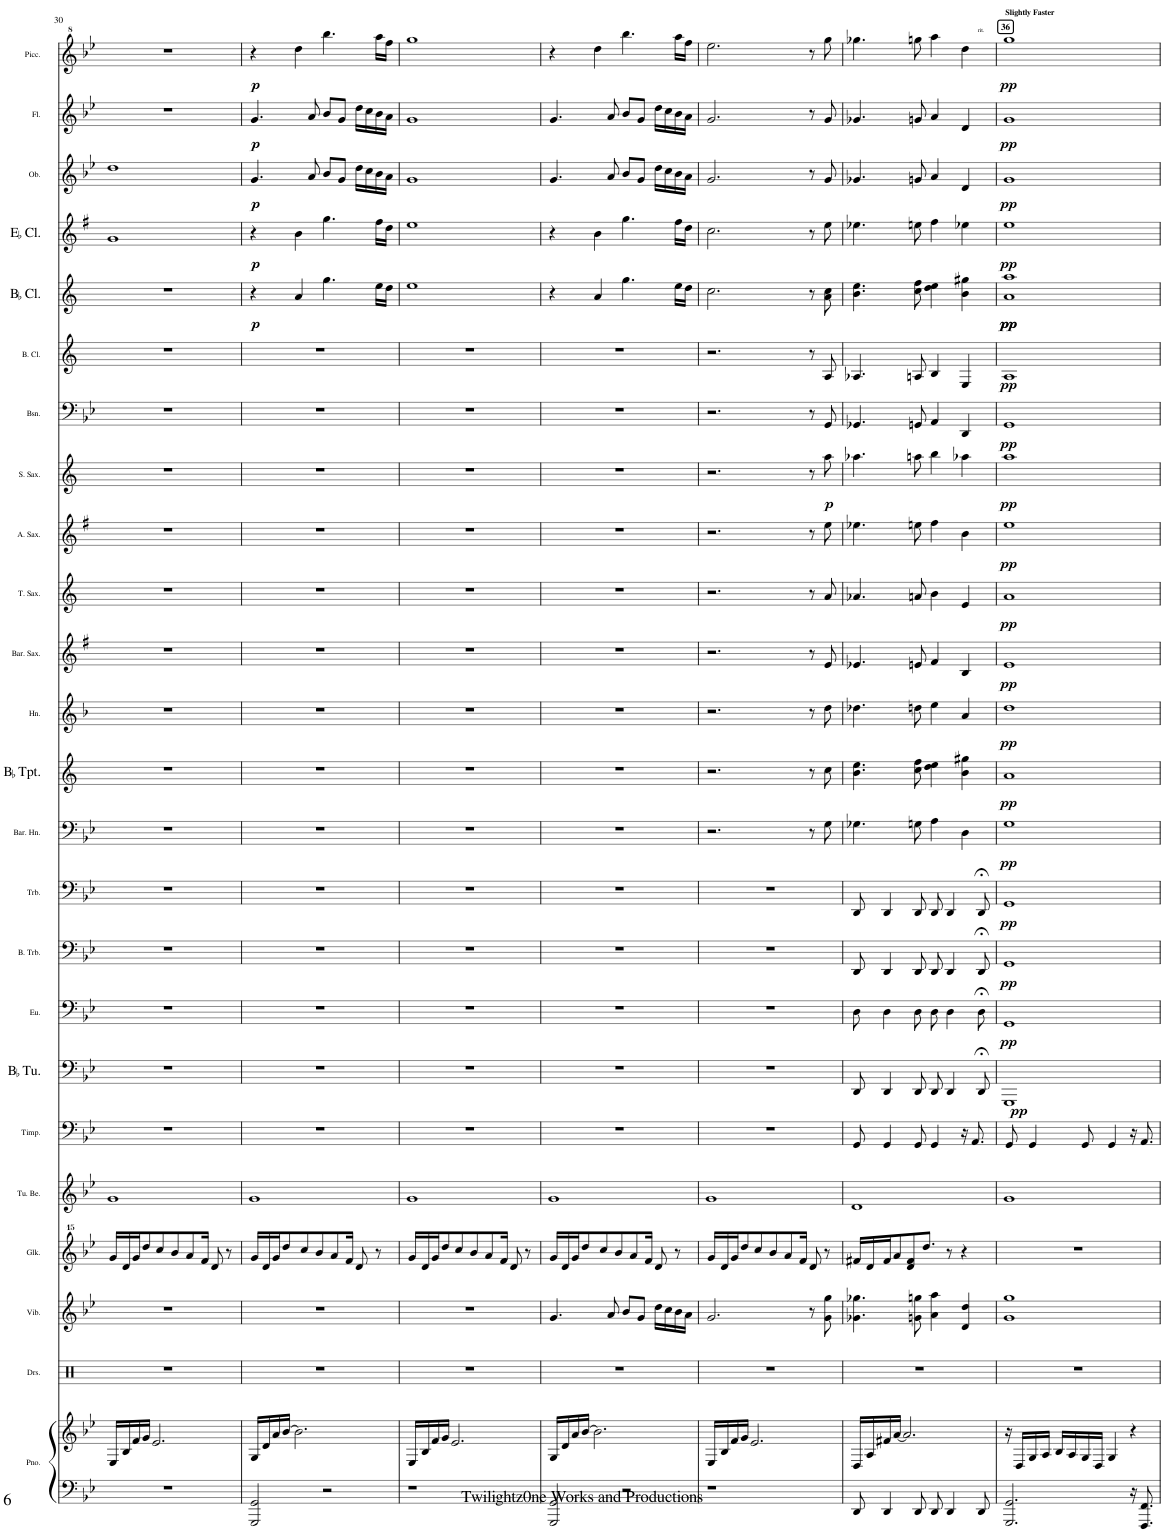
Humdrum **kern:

**kern	**kern	**kern	**kern	**kern	**kern	**kern	**kern	**dynam	**kern	**dynam	**kern	**dynam	**kern	**dynam	**kern	**dynam	**kern	**dynam	**kern	**dynam	**kern	**dynam	**kern	**dynam	**kern	**dynam	**kern	**dynam	**kern	**dynam	**kern	**dynam	**kern	**dynam	**kern	**dynam	**kern	**dynam	**kern	**dynam	**kern	**dynam
*part24	*part24	*part23	*part22	*part21	*part20	*part19	*part18	*part18	*part17	*part17	*part16	*part16	*part15	*part15	*part14	*part14	*part13	*part13	*part12	*part12	*part11	*part11	*part10	*part10	*part9	*part9	*part8	*part8	*part7	*part7	*part6	*part6	*part5	*part5	*part4	*part4	*part3	*part3	*part2	*part2	*part1	*part1
*staff25	*staff24	*staff23	*staff22	*staff21	*staff20	*staff19	*staff18	*staff18	*staff17	*staff17	*staff16	*staff16	*staff15	*staff15	*staff14	*staff14	*staff13	*staff13	*staff12	*staff12	*staff11	*staff11	*staff10	*staff10	*staff9	*staff9	*staff8	*staff8	*staff7	*staff7	*staff6	*staff6	*staff5	*staff5	*staff4	*staff4	*staff3	*staff3	*staff2	*staff2	*staff1	*staff1
*I"Piano	*	*I"Drumset	*I"Vibraphone	*I"Glockenspiel	*I"Tubular Bells	*I"Timpani	*I"BaccidentalFlat Tuba	*	*I"Euphonium	*	*I"Bass Trombone	*	*I"Trombone	*	*I"Baritone Horn	*	*I"BaccidentalFlat Trumpet	*	*I"Horn	*	*I"Baritone Saxophone	*	*I"Tenor Saxophone	*	*I"Alto Saxophone	*	*I"Soprano Saxophone	*	*I"Bassoon	*	*I"Bass Clarinet	*	*I"BaccidentalFlat Clarinet	*	*I"EaccidentalFlat Clarinet	*	*I"Oboe	*	*I"Flute	*	*I"Piccolo	*
*I'Pno.	*	*I'Drs.	*I'Vib.	*I'Glk.	*I'Tu. Be.	*I'Timp.	*I'BaccidentalFlat Tu.	*	*I'Eu.	*	*I'B. Trb.	*	*I'Trb.	*	*I'Bar. Hn.	*	*I'BaccidentalFlat Tpt.	*	*I'Hn.	*	*I'Bar. Sax.	*	*I'T. Sax.	*	*I'A. Sax.	*	*I'S. Sax.	*	*I'Bsn.	*	*I'B. Cl.	*	*I'BaccidentalFlat Cl.	*	*I'EaccidentalFlat Cl.	*	*I'Ob.	*	*I'Fl.	*	*I'Picc.	*
!!LO:PB:g=z
*clefF4	*clefG2	*clefX	*clefG2	*clefG^^2	*clefG2	*clefF4	*clefF4	*	*clefF4	*	*clefF4	*	*clefF4	*	*clefF4	*	*clefG2	*	*clefG2	*	*clefG2	*	*clefG2	*	*clefG2	*	*clefG2	*	*clefF4	*	*clefG2	*	*clefG2	*	*clefG2	*	*clefG2	*	*clefG2	*	*clefG^2	*
*	*	*	*	*	*	*	*	*	*	*	*	*	*	*	*Trd4c7	*	*Trd1c2	*	*Trd4c7	*	*Trd12c21	*	*Trd8c14	*	*Trd5c9	*	*Trd1c2	*	*	*	*Trd8c14	*	*Trd1c2	*	*Trd-2c-3	*	*	*	*	*	*Trd-7c-12	*
*k[b-e-]	*k[b-e-]	*k[]	*k[b-e-]	*k[b-e-]	*k[b-e-]	*k[b-e-]	*k[b-e-]	*	*k[b-e-]	*	*k[b-e-]	*	*k[b-e-]	*	*k[b-e-]	*	*k[]	*	*k[b-]	*	*k[f#]	*	*k[]	*	*k[f#]	*	*k[]	*	*k[b-e-]	*	*k[]	*	*k[]	*	*k[f#]	*	*k[b-e-]	*	*k[b-e-]	*	*k[b-e-]	*
*M4/4	*M4/4	*M4/4	*M4/4	*M4/4	*M4/4	*M4/4	*M4/4	*	*M4/4	*	*M4/4	*	*M4/4	*	*M4/4	*	*M4/4	*	*M4/4	*	*M4/4	*	*M4/4	*	*M4/4	*	*M4/4	*	*M4/4	*	*M4/4	*	*M4/4	*	*M4/4	*	*M4/4	*	*M4/4	*	*M4/4	*
=30	=30	=30	=30	=30	=30	=30	=30	=30	=30	=30	=30	=30	=30	=30	=30	=30	=30	=30	=30	=30	=30	=30	=30	=30	=30	=30	=30	=30	=30	=30	=30	=30	=30	=30	=30	=30	=30	=30	=30	=30	=30	=30
1r	16E-/LL	1r	1r	16ggg/LL	1g	1r	1r	.	1r	.	1r	.	1r	.	1r	.	1r	.	1r	.	1r	.	1r	.	1r	.	1r	.	1r	.	1r	.	1r	.	1g	.	1dd	.	1r	.	1r	.
.	16B-/	.	.	16ddd/	.	.	.	.	.	.	.	.	.	.	.	.	.	.	.	.	.	.	.	.	.	.	.	.	.	.	.	.	.	.	.	.	.	.	.	.	.	.
.	16f/	.	.	16ggg/J	.	.	.	.	.	.	.	.	.	.	.	.	.	.	.	.	.	.	.	.	.	.	.	.	.	.	.	.	.	.	.	.	.	.	.	.	.	.
.	16g/JJ	.	.	8dddd/	.	.	.	.	.	.	.	.	.	.	.	.	.	.	.	.	.	.	.	.	.	.	.	.	.	.	.	.	.	.	.	.	.	.	.	.	.	.
.	2.e-/	.	.	.	.	.	.	.	.	.	.	.	.	.	.	.	.	.	.	.	.	.	.	.	.	.	.	.	.	.	.	.	.	.	.	.	.	.	.	.	.	.
.	.	.	.	8cccc/	.	.	.	.	.	.	.	.	.	.	.	.	.	.	.	.	.	.	.	.	.	.	.	.	.	.	.	.	.	.	.	.	.	.	.	.	.	.
.	.	.	.	8bbb-/	.	.	.	.	.	.	.	.	.	.	.	.	.	.	.	.	.	.	.	.	.	.	.	.	.	.	.	.	.	.	.	.	.	.	.	.	.	.
.	.	.	.	8aaa/	.	.	.	.	.	.	.	.	.	.	.	.	.	.	.	.	.	.	.	.	.	.	.	.	.	.	.	.	.	.	.	.	.	.	.	.	.	.
.	.	.	.	16fff/Jk	.	.	.	.	.	.	.	.	.	.	.	.	.	.	.	.	.	.	.	.	.	.	.	.	.	.	.	.	.	.	.	.	.	.	.	.	.	.
.	.	.	.	8ddd/	.	.	.	.	.	.	.	.	.	.	.	.	.	.	.	.	.	.	.	.	.	.	.	.	.	.	.	.	.	.	.	.	.	.	.	.	.	.
.	.	.	.	8r	.	.	.	.	.	.	.	.	.	.	.	.	.	.	.	.	.	.	.	.	.	.	.	.	.	.	.	.	.	.	.	.	.	.	.	.	.	.
=31	=31	=31	=31	=31	=31	=31	=31	=31	=31	=31	=31	=31	=31	=31	=31	=31	=31	=31	=31	=31	=31	=31	=31	=31	=31	=31	=31	=31	=31	=31	=31	=31	=31	=31	=31	=31	=31	=31	=31	=31	=31	=31
!	!	!	!	!	!	!	!	!	!	!	!	!	!	!	!	!	!	!	!	!	!	!	!	!	!	!	!	!	!	!	!	!	!	!LO:DY:b	!	!LO:DY:b	!	!LO:DY:b	!	!LO:DY:b	!	!LO:DY:b
2GGG/ 2GG/	16G/LL	1r	1r	16ggg/LL	1g	1r	1r	.	1r	.	1r	.	1r	.	1r	.	1r	.	1r	.	1r	.	1r	.	1r	.	1r	.	1r	.	1r	.	4r	p	4r	p	4.g/	p	4.g/	p	4r	p
.	16d/	.	.	16ddd/	.	.	.	.	.	.	.	.	.	.	.	.	.	.	.	.	.	.	.	.	.	.	.	.	.	.	.	.	.	.	.	.	.	.	.	.	.	.
.	16a/	.	.	16ggg/J	.	.	.	.	.	.	.	.	.	.	.	.	.	.	.	.	.	.	.	.	.	.	.	.	.	.	.	.	.	.	.	.	.	.	.	.	.	.
.	[16b-/JJ	.	.	8dddd/	.	.	.	.	.	.	.	.	.	.	.	.	.	.	.	.	.	.	.	.	.	.	.	.	.	.	.	.	.	.	.	.	.	.	.	.	.	.
.	2.b-\]	.	.	.	.	.	.	.	.	.	.	.	.	.	.	.	.	.	.	.	.	.	.	.	.	.	.	.	.	.	.	.	4a/	.	4b\	.	.	.	.	.	4ddd\	.
.	.	.	.	8cccc/	.	.	.	.	.	.	.	.	.	.	.	.	.	.	.	.	.	.	.	.	.	.	.	.	.	.	.	.	.	.	.	.	.	.	.	.	.	.
.	.	.	.	.	.	.	.	.	.	.	.	.	.	.	.	.	.	.	.	.	.	.	.	.	.	.	.	.	.	.	.	.	.	.	.	.	8a/	.	8a/	.	.	.
.	.	.	.	8bbb-/	.	.	.	.	.	.	.	.	.	.	.	.	.	.	.	.	.	.	.	.	.	.	.	.	.	.	.	.	.	.	.	.	.	.	.	.	.	.
2r	.	.	.	.	.	.	.	.	.	.	.	.	.	.	.	.	.	.	.	.	.	.	.	.	.	.	.	.	.	.	.	.	4.gg\	.	4.gg\	.	8b-/L	.	8b-/L	.	4.bbb-\	.
.	.	.	.	8aaa/	.	.	.	.	.	.	.	.	.	.	.	.	.	.	.	.	.	.	.	.	.	.	.	.	.	.	.	.	.	.	.	.	.	.	.	.	.	.
.	.	.	.	.	.	.	.	.	.	.	.	.	.	.	.	.	.	.	.	.	.	.	.	.	.	.	.	.	.	.	.	.	.	.	.	.	8g/J	.	8g/J	.	.	.
.	.	.	.	16fff/Jk	.	.	.	.	.	.	.	.	.	.	.	.	.	.	.	.	.	.	.	.	.	.	.	.	.	.	.	.	.	.	.	.	.	.	.	.	.	.
.	.	.	.	8ddd/	.	.	.	.	.	.	.	.	.	.	.	.	.	.	.	.	.	.	.	.	.	.	.	.	.	.	.	.	.	.	.	.	16dd\LL	.	16dd\LL	.	.	.
.	.	.	.	.	.	.	.	.	.	.	.	.	.	.	.	.	.	.	.	.	.	.	.	.	.	.	.	.	.	.	.	.	.	.	.	.	16cc\	.	16cc\	.	.	.
.	.	.	.	8r	.	.	.	.	.	.	.	.	.	.	.	.	.	.	.	.	.	.	.	.	.	.	.	.	.	.	.	.	16ee\LL	.	16ff#\LL	.	16b-\	.	16b-\	.	16aaa\LL	.
.	.	.	.	.	.	.	.	.	.	.	.	.	.	.	.	.	.	.	.	.	.	.	.	.	.	.	.	.	.	.	.	.	16dd\JJ	.	16dd\JJ	.	16a\JJ	.	16a\JJ	.	16fff\JJ	.
=32	=32	=32	=32	=32	=32	=32	=32	=32	=32	=32	=32	=32	=32	=32	=32	=32	=32	=32	=32	=32	=32	=32	=32	=32	=32	=32	=32	=32	=32	=32	=32	=32	=32	=32	=32	=32	=32	=32	=32	=32	=32	=32
1r	16E-/LL	1r	1r	16ggg/LL	1g	1r	1r	.	1r	.	1r	.	1r	.	1r	.	1r	.	1r	.	1r	.	1r	.	1r	.	1r	.	1r	.	1r	.	1ee	.	1ee	.	1g	.	1g	.	1ggg	.
.	16B-/	.	.	16ddd/	.	.	.	.	.	.	.	.	.	.	.	.	.	.	.	.	.	.	.	.	.	.	.	.	.	.	.	.	.	.	.	.	.	.	.	.	.	.
.	16f/	.	.	16ggg/J	.	.	.	.	.	.	.	.	.	.	.	.	.	.	.	.	.	.	.	.	.	.	.	.	.	.	.	.	.	.	.	.	.	.	.	.	.	.
.	16g/JJ	.	.	8dddd/	.	.	.	.	.	.	.	.	.	.	.	.	.	.	.	.	.	.	.	.	.	.	.	.	.	.	.	.	.	.	.	.	.	.	.	.	.	.
.	2.e-/	.	.	.	.	.	.	.	.	.	.	.	.	.	.	.	.	.	.	.	.	.	.	.	.	.	.	.	.	.	.	.	.	.	.	.	.	.	.	.	.	.
.	.	.	.	8cccc/	.	.	.	.	.	.	.	.	.	.	.	.	.	.	.	.	.	.	.	.	.	.	.	.	.	.	.	.	.	.	.	.	.	.	.	.	.	.
.	.	.	.	8bbb-/	.	.	.	.	.	.	.	.	.	.	.	.	.	.	.	.	.	.	.	.	.	.	.	.	.	.	.	.	.	.	.	.	.	.	.	.	.	.
.	.	.	.	8aaa/	.	.	.	.	.	.	.	.	.	.	.	.	.	.	.	.	.	.	.	.	.	.	.	.	.	.	.	.	.	.	.	.	.	.	.	.	.	.
.	.	.	.	16fff/Jk	.	.	.	.	.	.	.	.	.	.	.	.	.	.	.	.	.	.	.	.	.	.	.	.	.	.	.	.	.	.	.	.	.	.	.	.	.	.
.	.	.	.	8ddd/	.	.	.	.	.	.	.	.	.	.	.	.	.	.	.	.	.	.	.	.	.	.	.	.	.	.	.	.	.	.	.	.	.	.	.	.	.	.
.	.	.	.	8r	.	.	.	.	.	.	.	.	.	.	.	.	.	.	.	.	.	.	.	.	.	.	.	.	.	.	.	.	.	.	.	.	.	.	.	.	.	.
=33	=33	=33	=33	=33	=33	=33	=33	=33	=33	=33	=33	=33	=33	=33	=33	=33	=33	=33	=33	=33	=33	=33	=33	=33	=33	=33	=33	=33	=33	=33	=33	=33	=33	=33	=33	=33	=33	=33	=33	=33	=33	=33
2GGG/ 2GG/	16G/LL	1r	4.g/	16ggg/LL	1g	1r	1r	.	1r	.	1r	.	1r	.	1r	.	1r	.	1r	.	1r	.	1r	.	1r	.	1r	.	1r	.	1r	.	4r	.	4r	.	4.g/	.	4.g/	.	4r	.
.	16d/	.	.	16ddd/	.	.	.	.	.	.	.	.	.	.	.	.	.	.	.	.	.	.	.	.	.	.	.	.	.	.	.	.	.	.	.	.	.	.	.	.	.	.
.	16a/	.	.	16ggg/J	.	.	.	.	.	.	.	.	.	.	.	.	.	.	.	.	.	.	.	.	.	.	.	.	.	.	.	.	.	.	.	.	.	.	.	.	.	.
.	[16b-/JJ	.	.	8dddd/	.	.	.	.	.	.	.	.	.	.	.	.	.	.	.	.	.	.	.	.	.	.	.	.	.	.	.	.	.	.	.	.	.	.	.	.	.	.
.	2.b-\]	.	.	.	.	.	.	.	.	.	.	.	.	.	.	.	.	.	.	.	.	.	.	.	.	.	.	.	.	.	.	.	4a/	.	4b\	.	.	.	.	.	4ddd\	.
.	.	.	.	8cccc/	.	.	.	.	.	.	.	.	.	.	.	.	.	.	.	.	.	.	.	.	.	.	.	.	.	.	.	.	.	.	.	.	.	.	.	.	.	.
.	.	.	8a/	.	.	.	.	.	.	.	.	.	.	.	.	.	.	.	.	.	.	.	.	.	.	.	.	.	.	.	.	.	.	.	.	.	8a/	.	8a/	.	.	.
.	.	.	.	8bbb-/	.	.	.	.	.	.	.	.	.	.	.	.	.	.	.	.	.	.	.	.	.	.	.	.	.	.	.	.	.	.	.	.	.	.	.	.	.	.
2r	.	.	8b-/L	.	.	.	.	.	.	.	.	.	.	.	.	.	.	.	.	.	.	.	.	.	.	.	.	.	.	.	.	.	4.gg\	.	4.gg\	.	8b-/L	.	8b-/L	.	4.bbb-\	.
.	.	.	.	8aaa/	.	.	.	.	.	.	.	.	.	.	.	.	.	.	.	.	.	.	.	.	.	.	.	.	.	.	.	.	.	.	.	.	.	.	.	.	.	.
.	.	.	8g/J	.	.	.	.	.	.	.	.	.	.	.	.	.	.	.	.	.	.	.	.	.	.	.	.	.	.	.	.	.	.	.	.	.	8g/J	.	8g/J	.	.	.
.	.	.	.	16fff/Jk	.	.	.	.	.	.	.	.	.	.	.	.	.	.	.	.	.	.	.	.	.	.	.	.	.	.	.	.	.	.	.	.	.	.	.	.	.	.
.	.	.	16dd\LL	8ddd/	.	.	.	.	.	.	.	.	.	.	.	.	.	.	.	.	.	.	.	.	.	.	.	.	.	.	.	.	.	.	.	.	16dd\LL	.	16dd\LL	.	.	.
.	.	.	16cc\	.	.	.	.	.	.	.	.	.	.	.	.	.	.	.	.	.	.	.	.	.	.	.	.	.	.	.	.	.	.	.	.	.	16cc\	.	16cc\	.	.	.
.	.	.	16b-\	8r	.	.	.	.	.	.	.	.	.	.	.	.	.	.	.	.	.	.	.	.	.	.	.	.	.	.	.	.	16ee\LL	.	16ff#\LL	.	16b-\	.	16b-\	.	16aaa\LL	.
.	.	.	16a\JJ	.	.	.	.	.	.	.	.	.	.	.	.	.	.	.	.	.	.	.	.	.	.	.	.	.	.	.	.	.	16dd\JJ	.	16dd\JJ	.	16a\JJ	.	16a\JJ	.	16fff\JJ	.
=34	=34	=34	=34	=34	=34	=34	=34	=34	=34	=34	=34	=34	=34	=34	=34	=34	=34	=34	=34	=34	=34	=34	=34	=34	=34	=34	=34	=34	=34	=34	=34	=34	=34	=34	=34	=34	=34	=34	=34	=34	=34	=34
1r	16E-/LL	1r	2.g/	16ggg/LL	1g	1r	1r	.	1r	.	1r	.	1r	.	2.r	.	2.r	.	2.r	.	2.r	.	2.r	.	2.r	.	2.r	.	2.r	.	2.r	.	2.cc\	.	2.cc\	.	2.g/	.	2.g/	.	2.eee-\	.
.	16B-/	.	.	16ddd/	.	.	.	.	.	.	.	.	.	.	.	.	.	.	.	.	.	.	.	.	.	.	.	.	.	.	.	.	.	.	.	.	.	.	.	.	.	.
.	16f/	.	.	16ggg/J	.	.	.	.	.	.	.	.	.	.	.	.	.	.	.	.	.	.	.	.	.	.	.	.	.	.	.	.	.	.	.	.	.	.	.	.	.	.
.	16g/JJ	.	.	8dddd/	.	.	.	.	.	.	.	.	.	.	.	.	.	.	.	.	.	.	.	.	.	.	.	.	.	.	.	.	.	.	.	.	.	.	.	.	.	.
.	2.e-/	.	.	.	.	.	.	.	.	.	.	.	.	.	.	.	.	.	.	.	.	.	.	.	.	.	.	.	.	.	.	.	.	.	.	.	.	.	.	.	.	.
.	.	.	.	8cccc/	.	.	.	.	.	.	.	.	.	.	.	.	.	.	.	.	.	.	.	.	.	.	.	.	.	.	.	.	.	.	.	.	.	.	.	.	.	.
.	.	.	.	8bbb-/	.	.	.	.	.	.	.	.	.	.	.	.	.	.	.	.	.	.	.	.	.	.	.	.	.	.	.	.	.	.	.	.	.	.	.	.	.	.
.	.	.	.	8aaa/	.	.	.	.	.	.	.	.	.	.	.	.	.	.	.	.	.	.	.	.	.	.	.	.	.	.	.	.	.	.	.	.	.	.	.	.	.	.
.	.	.	.	16fff/Jk	.	.	.	.	.	.	.	.	.	.	.	.	.	.	.	.	.	.	.	.	.	.	.	.	.	.	.	.	.	.	.	.	.	.	.	.	.	.
.	.	.	8r	8ddd/	.	.	.	.	.	.	.	.	.	.	8r	.	8r	.	8r	.	8r	.	8r	.	8r	.	8r	.	8r	.	8r	.	8r	.	8r	.	8r	.	8r	.	8r	.
!	!	!	!	!	!	!	!	!	!	!	!	!	!	!	!	!	!	!	!	!	!	!	!	!	!	!	!	!LO:DY:b	!	!	!	!	!	!	!	!	!	!	!	!	!	!
.	.	.	8g\ 8gg\	8r	.	.	.	.	.	.	.	.	.	.	8G\	.	8cc\	.	8dd\	.	8e/	.	8a/	.	8ee\	.	8aa\	p	8GG/	.	8A/	.	8a\ 8cc\	.	8ee\	.	8g/	.	8g/	.	8ggg\	.
=35	=35	=35	=35	=35	=35	=35	=35	=35	=35	=35	=35	=35	=35	=35	=35	=35	=35	=35	=35	=35	=35	=35	=35	=35	=35	=35	=35	=35	=35	=35	=35	=35	=35	=35	=35	=35	=35	=35	=35	=35	=35	=35
*	*	*	*	*	*	*	*	*	*	*	*	*	*	*	*	*	*	*	*	*	*	*	*	*	*	*	*	*	*	*	*	*	*	*	*	*	*	*	*	*	*^	*
8DD/	16D/LL	1r	4.g-X\ 4.gg-X\	16fff#X/LL	1d	8GG/	8DD/	.	8D\	.	8DD/	.	8DD/	.	4.G-X\	.	4.b\ 4.ee\	.	4.dd-X\	.	4.e-X/	.	4.a-X/	.	4.ee-X\	.	4.aa-X\	.	4.GG-X/	.	4.A-X/	.	4.b\ 4.ee\	.	4.ee-X\	.	4.g-X/	.	4.g-X/	.	4.ggg-X\	2..ryy	.
.	16A/	.	.	16ddd/	.	.	.	.	.	.	.	.	.	.	.	.	.	.	.	.	.	.	.	.	.	.	.	.	.	.	.	.	.	.	.	.	.	.	.	.	.	.	.
4DD/	16f#X/	.	.	16fff#/J	.	4GG/	4DD/	.	4D\	.	4DD/	.	4DD/	.	.	.	.	.	.	.	.	.	.	.	.	.	.	.	.	.	.	.	.	.	.	.	.	.	.	.	.	.	.
.	[16a/JJ	.	.	8aaa/	.	.	.	.	.	.	.	.	.	.	.	.	.	.	.	.	.	.	.	.	.	.	.	.	.	.	.	.	.	.	.	.	.	.	.	.	.	.	.
.	2.a/]	.	.	.	.	.	.	.	.	.	.	.	.	.	.	.	.	.	.	.	.	.	.	.	.	.	.	.	.	.	.	.	.	.	.	.	.	.	.	.	.	.	.
.	.	.	.	8ddd/ 8fff#/	.	.	.	.	.	.	.	.	.	.	.	.	.	.	.	.	.	.	.	.	.	.	.	.	.	.	.	.	.	.	.	.	.	.	.	.	.	.	.
8DD/	.	.	8gn\ 8ggn\	.	.	8GG/	8DD/	.	8D\	.	8DD/	.	8DD/	.	8Gn\	.	8cc\ 8ff\	.	8ddn\	.	8en/	.	8an/	.	8een\	.	8aan\	.	8GGn/	.	8An/	.	8cc\ 8ff\	.	8een\	.	8gn/	.	8gn/	.	8gggn\	.	.
.	.	.	.	8.dddd/J	.	.	.	.	.	.	.	.	.	.	.	.	.	.	.	.	.	.	.	.	.	.	.	.	.	.	.	.	.	.	.	.	.	.	.	.	.	.	.
8DD/	.	.	4a\ 4aa\	.	.	4GG/	8DD/	.	8D\	.	8DD/	.	8DD/	.	4A\	.	4dd\ 4ee\	.	4ee\	.	4f#/	.	4b\	.	4ff#\	.	4bb\	.	4AA/	.	4B/	.	4dd\ 4ee\	.	4ff#\	.	4a/	.	4a/	.	4aaa\	.	.
4DD/	.	.	.	8r	.	.	4DD/	.	4D\	.	4DD/	.	4DD/	.	.	.	.	.	.	.	.	.	.	.	.	.	.	.	.	.	.	.	.	.	.	.	.	.	.	.	.	.	.
.	.	.	4d/ 4dd/	4r	.	16r	.	.	.	.	.	.	.	.	4D\	.	4b\ 4gg#X\	.	4a/	.	4B/	.	4e/	.	4b\	.	4aa-X\	.	4DD/	.	4E/	.	4b\ 4gg#X\	.	4ee-X\	.	4d/	.	4d/	.	4ddd\	.	.
.	.	.	.	.	.	8.AA/	.	.	.	.	.	.	.	.	.	.	.	.	.	.	.	.	.	.	.	.	.	.	.	.	.	.	.	.	.	.	.	.	.	.	.	.	.
!	!	!	!	!	!	!	!	!	!	!	!	!	!	!	!	!	!	!	!	!	!	!	!	!	!	!	!	!	!	!	!	!	!	!	!	!	!	!	!	!	!	!LO:TX:a:t=rit.	!
8DD/	.	.	.	.	.	.	8DD;</	.	8D;<\	.	8DD;</	.	8DD;</	.	.	.	.	.	.	.	.	.	.	.	.	.	.	.	.	.	.	.	.	.	.	.	.	.	.	.	.	8ryy	.
=36	=36	=36	=36	=36	=36	=36	=36	=36	=36	=36	=36	=36	=36	=36	=36	=36	=36	=36	=36	=36	=36	=36	=36	=36	=36	=36	=36	=36	=36	=36	=36	=36	=36	=36	=36	=36	=36	=36	=36	=36	=36	=36	=36
!	!	!	!	!	!	!	!	!	!	!	!	!	!	!	!	!	!	!	!	!	!	!	!	!	!	!	!	!	!	!	!	!	!	!	!	!	!	!	!	!	!LO:TX:a:B:t=36	!	!
!	!	!	!	!	!	!	!	!	!	!	!	!	!	!	!	!	!	!	!	!	!	!	!	!	!	!	!	!	!	!	!	!	!	!	!	!	!	!	!	!	!LO:TX:a:B:t=Slightly Faster	!	!
!	!	!	!	!	!	!	!	!LO:DY:b	!	!LO:DY:b	!	!LO:DY:b	!	!LO:DY:b	!	!LO:DY:b	!	!LO:DY:b	!	!LO:DY:b	!	!LO:DY:b	!	!LO:DY:b	!	!LO:DY:b	!	!LO:DY:b	!	!LO:DY:b	!	!LO:DY:b	!	!LO:DY:b	!	!	!	!	!	!	!	!	!
!	!	!	!	!	!	!	!	!	!	!	!	!	!	!	!	!	!	!	!	!	!	!	!	!	!	!	!	!	!	!	!	!	!	!LO:DY:n=1:b	!	!LO:DY:b	!	!LO:DY:b	!	!LO:DY:b	!	!	!LO:DY:b
*	*	*	*	*	*	*	*	*	*	*	*	*	*	*	*	*	*	*	*	*	*	*	*	*	*	*	*	*	*	*	*	*	*	*	*	*	*	*	*	*	*v	*v	*
2.GGG/ 2.GG/	16r	1r	1g 1gg	1r	1g	8GG/	1GGG	pp	1GG	pp	1GG	pp	1GG	pp	1G	pp	1a	pp	1dd	pp	1e	pp	1a	pp	1ee	pp	1aa	pp	1GG	pp	1A	pp	1a 1aa	pp pp	1ee	pp	1g	pp	1g	pp	1ggg	pp
.	16D/LL	.	.	.	.	.	.	.	.	.	.	.	.	.	.	.	.	.	.	.	.	.	.	.	.	.	.	.	.	.	.	.	.	.	.	.	.	.	.	.	.	.
.	16G/	.	.	.	.	4GG/	.	.	.	.	.	.	.	.	.	.	.	.	.	.	.	.	.	.	.	.	.	.	.	.	.	.	.	.	.	.	.	.	.	.	.	.
.	16A/JJ	.	.	.	.	.	.	.	.	.	.	.	.	.	.	.	.	.	.	.	.	.	.	.	.	.	.	.	.	.	.	.	.	.	.	.	.	.	.	.	.	.
.	16B-/LL	.	.	.	.	.	.	.	.	.	.	.	.	.	.	.	.	.	.	.	.	.	.	.	.	.	.	.	.	.	.	.	.	.	.	.	.	.	.	.	.	.
.	16A/	.	.	.	.	.	.	.	.	.	.	.	.	.	.	.	.	.	.	.	.	.	.	.	.	.	.	.	.	.	.	.	.	.	.	.	.	.	.	.	.	.
.	16G/	.	.	.	.	8GG/	.	.	.	.	.	.	.	.	.	.	.	.	.	.	.	.	.	.	.	.	.	.	.	.	.	.	.	.	.	.	.	.	.	.	.	.
.	16D/JJ	.	.	.	.	.	.	.	.	.	.	.	.	.	.	.	.	.	.	.	.	.	.	.	.	.	.	.	.	.	.	.	.	.	.	.	.	.	.	.	.	.
.	4G/	.	.	.	.	4GG/	.	.	.	.	.	.	.	.	.	.	.	.	.	.	.	.	.	.	.	.	.	.	.	.	.	.	.	.	.	.	.	.	.	.	.	.
16r	4r	.	.	.	.	16r	.	.	.	.	.	.	.	.	.	.	.	.	.	.	.	.	.	.	.	.	.	.	.	.	.	.	.	.	.	.	.	.	.	.	.	.
8.FFF/ 8.FF/	.	.	.	.	.	8.AA/	.	.	.	.	.	.	.	.	.	.	.	.	.	.	.	.	.	.	.	.	.	.	.	.	.	.	.	.	.	.	.	.	.	.	.	.
=	=	=	=	=	=	=	=	=	=	=	=	=	=	=	=	=	=	=	=	=	=	=	=	=	=	=	=	=	=	=	=	=	=	=	=	=	=	=	=	=	=	=
*-	*-	*-	*-	*-	*-	*-	*-	*-	*-	*-	*-	*-	*-	*-	*-	*-	*-	*-	*-	*-	*-	*-	*-	*-	*-	*-	*-	*-	*-	*-	*-	*-	*-	*-	*-	*-	*-	*-	*-	*-	*-	*-
